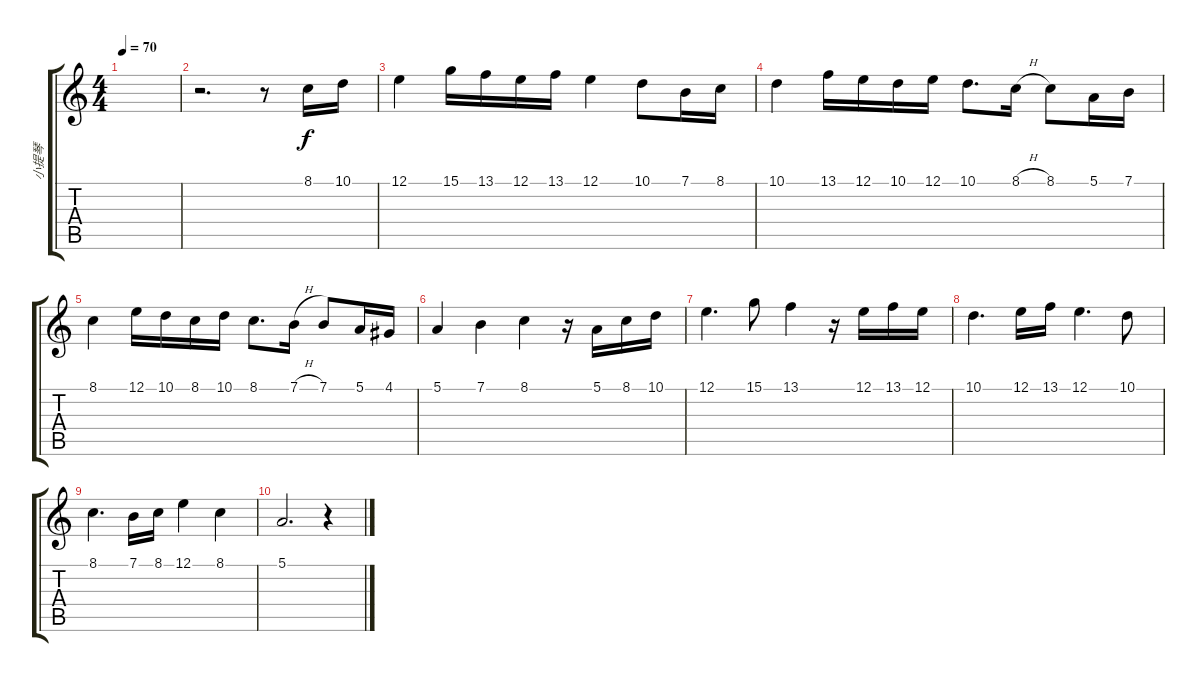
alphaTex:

\track ("小提琴" "小提琴") {instrument stringensemble1}
\staff {score tabs}
\tuning (E4 B3 G3 D3 A2 E2) {hide}
\ts (4 4)
\tempo 70
\clef g2
\ks c
|
r.2{d} r.8 8.1.16 10.1.16 |
12.1.4 15.1.16 13.1.16 12.1.16 13.1.16 12.1.4 10.1.8 7.1.16 8.1.16 |
10.1.4 13.1.16 12.1.16 10.1.16 12.1.16 10.1.8{d} 8.1{h}.16 8.1.8 5.1.16 7.1.16 |
8.1.4 12.1.16 10.1.16 8.1.16 10.1.16 8.1.8{d} 7.1{h}.16 7.1.8 5.1.16 4.1.16 |
5.1.4 7.1.4 8.1.4 r.16 5.1.16 8.1.16{txt ""} 10.1.16 |
12.1.4{d} 15.1.8 13.1.4 r.16 12.1.16 13.1.16 12.1.16 |
10.1.4{d} 12.1.16 13.1.16 12.1.4{d} 10.1.8 |
8.1.4{d} 7.1.16 8.1.16 12.1.4 8.1.4 |
5.1.2{d} r.4
